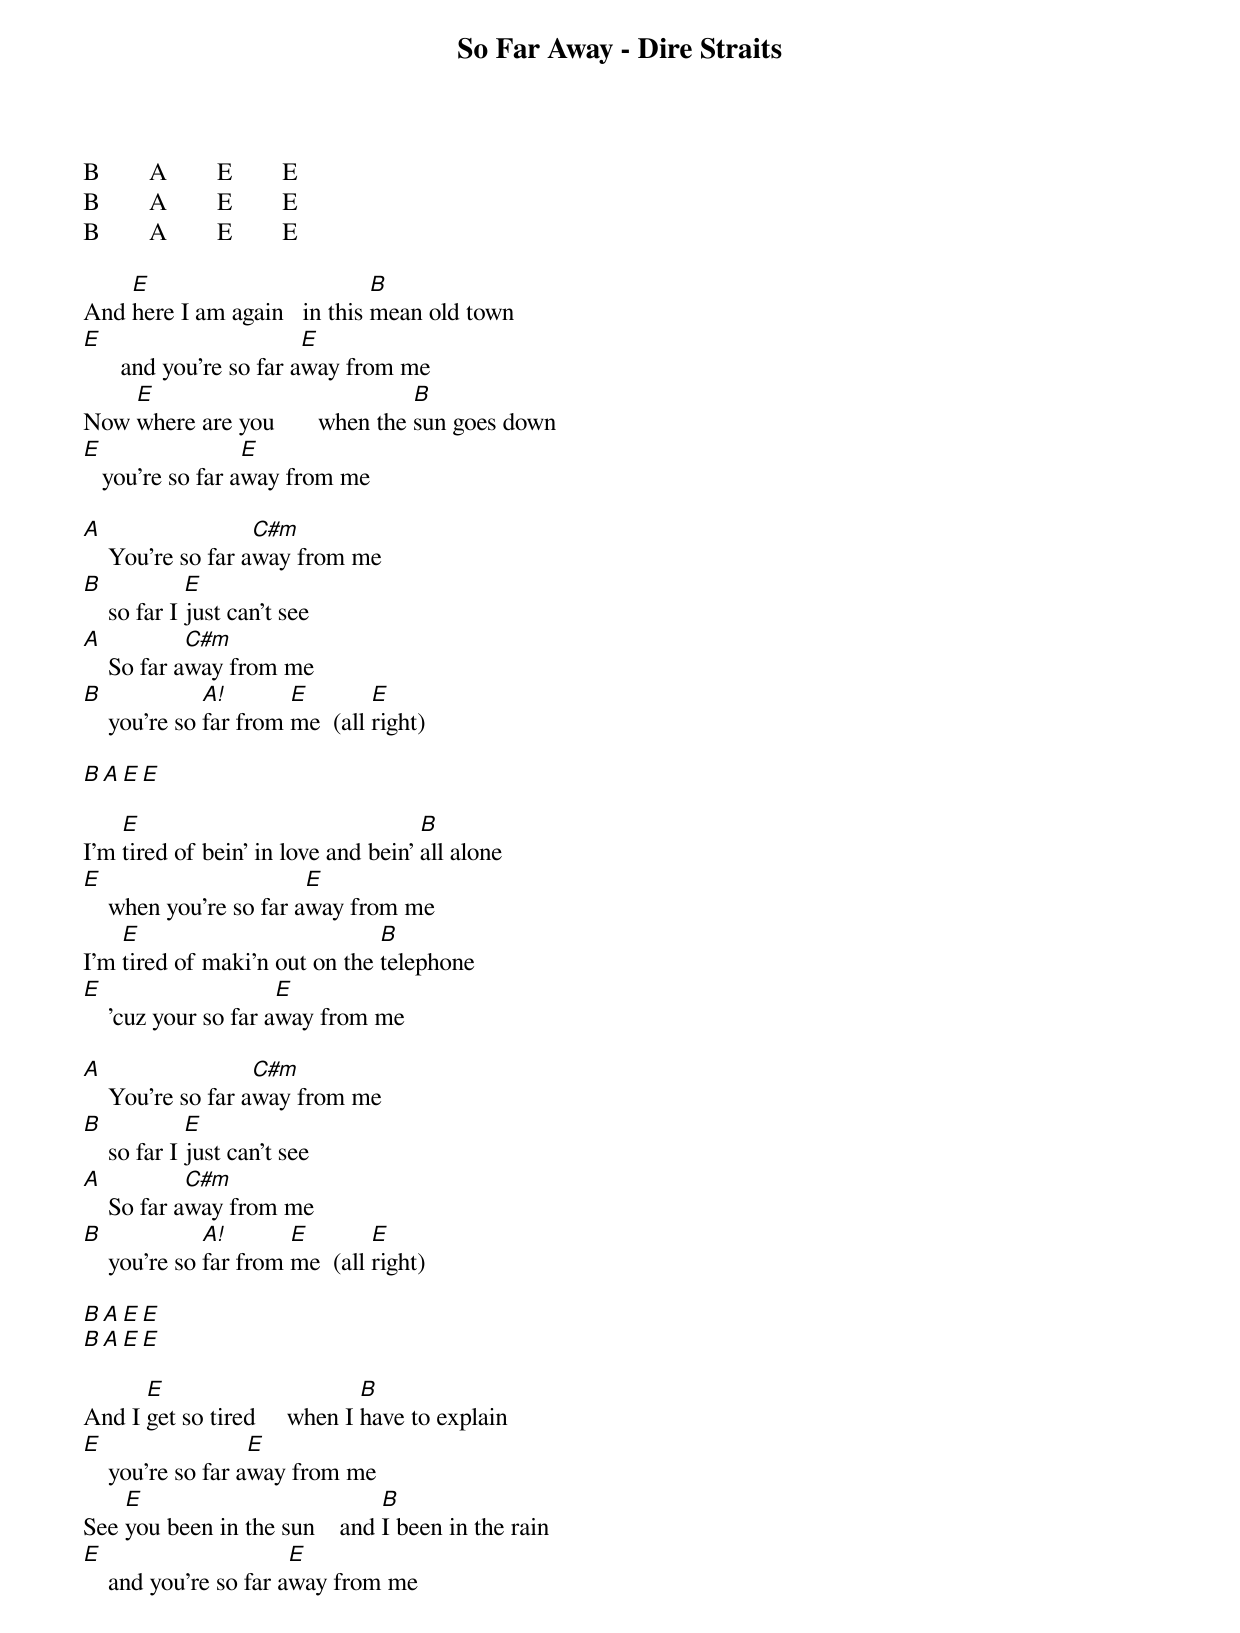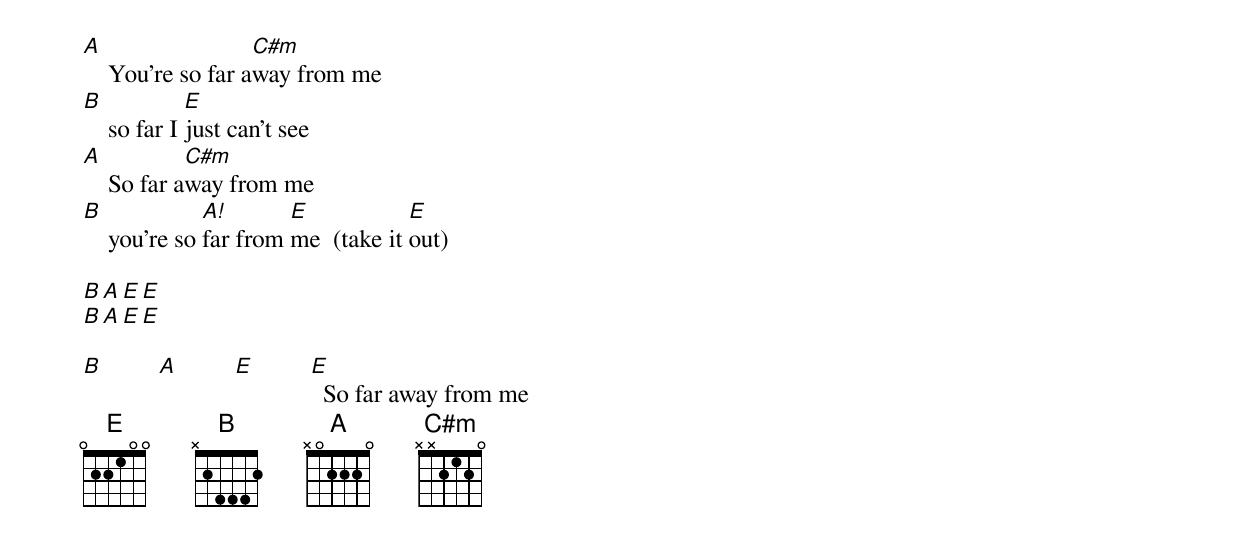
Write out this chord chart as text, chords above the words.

So Far Away - Dire Straits

{Base + cymbal}
B        A        E        E
{Everyone + guital riff}
B        A        E        E
B        A        E        E

    E                         B
And here I am again   in this mean old town
E                        E
      and you're so far away from me
    E                            B
Now where are you       when the sun goes down
E                 E
   you're so far away from me

A                  C#m
    You're so far away from me
B            E
    so far I just can't see
A           C#m
    So far away from me
B             A!       E        E
    you're so far from me  (all right)

B        A        E        E

    E                                B
I'm tired of bein' in love and bein' all alone
E                       E
    when you're so far away from me
    E                          B
I'm tired of maki'n out on the telephone
E                     E
    'cuz your so far away from me

A                  C#m
    You're so far away from me
B            E
    so far I just can't see
A           C#m
    So far away from me
B             A!       E        E
    you're so far from me  (all right)

B        A        E        E
B        A        E        E

      E                       B
And I get so tired     when I have to explain
E                  E
    you're so far away from me
    E                          B
See you been in the sun    and I been in the rain
E                      E
    and you're so far away from me

A                  C#m
    You're so far away from me
B            E
    so far I just can't see
A           C#m
    So far away from me
B             A!       E            E
    you're so far from me  (take it out)

B        A        E        E
B        A        E        E

B        A        E        E
                             So far away from me
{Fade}
